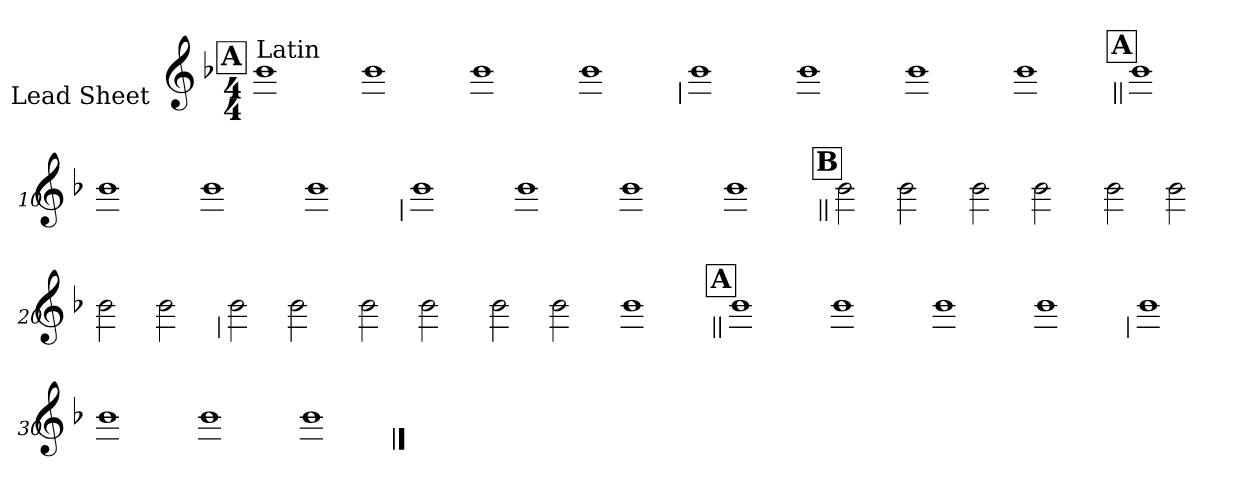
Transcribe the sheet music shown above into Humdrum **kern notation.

**kern
*part1
*staff1
*I"Lead Sheet
*stria0
*clefG2
*k[b-]
*d:
*M4/4
!!LO:REH:place=s1:a:t=A
=1||
!LO:TX:a:t=Latin
1b-
=2-
1b-
=3-
1b-
=4-
1b-
!!LO:LB:g=z
=5
1b-
=6-
1b-
=7-
1b-
=8-
1b-
!!LO:LB:g=z
!!LO:REH:place=s1:a:t=A
=9||
1b-
=10-
1b-
=11-
1b-
=12-
1b-
!!LO:LB:g=z
=13
1b-
=14-
1b-
=15-
1b-
=16-
1b-
!!LO:LB:g=z
!!LO:REH:place=s1:a:t=B
=17||
2b-
2b-
=18-
2b-
2b-
=19-
2b-
2b-
=20-
2b-
2b-
!!LO:LB:g=z
=21
2b-
2b-
=22-
2b-
2b-
=23-
2b-
2b-
=24-
1b-
!!LO:LB:g=z
!!LO:REH:place=s1:a:t=A
=25||
1b-
=26-
1b-
=27-
1b-
=28-
1b-
!!LO:LB:g=z
=29
1b-
=30-
1b-
=31-
1b-
=32-
1b-
==
*-
